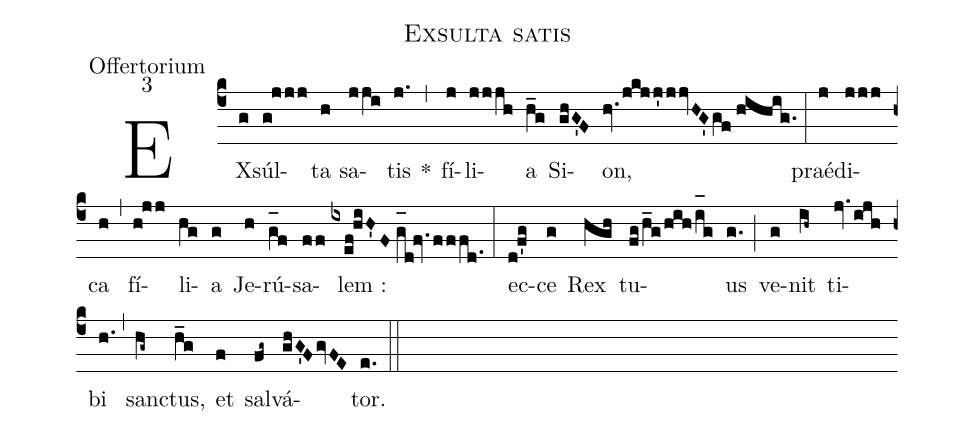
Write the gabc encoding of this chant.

name:Exsulta satis;
office-part:Offertorium;
mode:3;
%%
(c4) EX(g)súl(g!jjj)ta(h) sa(jji)tis(j.) *(,) fí(j)li(jjjh)a(h_g) Si(ghG'F)on,(hv.jkjj'jjvHG'gf//hihig.) (:) praé(j)di(jjj)ca(h) (,) fí(h!jj)li(hg)a(g) Je(h)rú(g_[oh:h]f)sa(ff)lem :(ixef!hiH'F//g_[oh:h]d!fv.fffd.) (:) ec(d!f'g)ce(g) Rex(hgh) tu(fg/h_g/hih/i_[oh:h]g)us(g.) (;) ve(g)nit(ih~) ti(jv.ijh)bi(h.) (,) san(hg~)ctus,(h_g) et(f) sal(fg~)vá(ghG'FgvFE)tor.(e.) (::)
